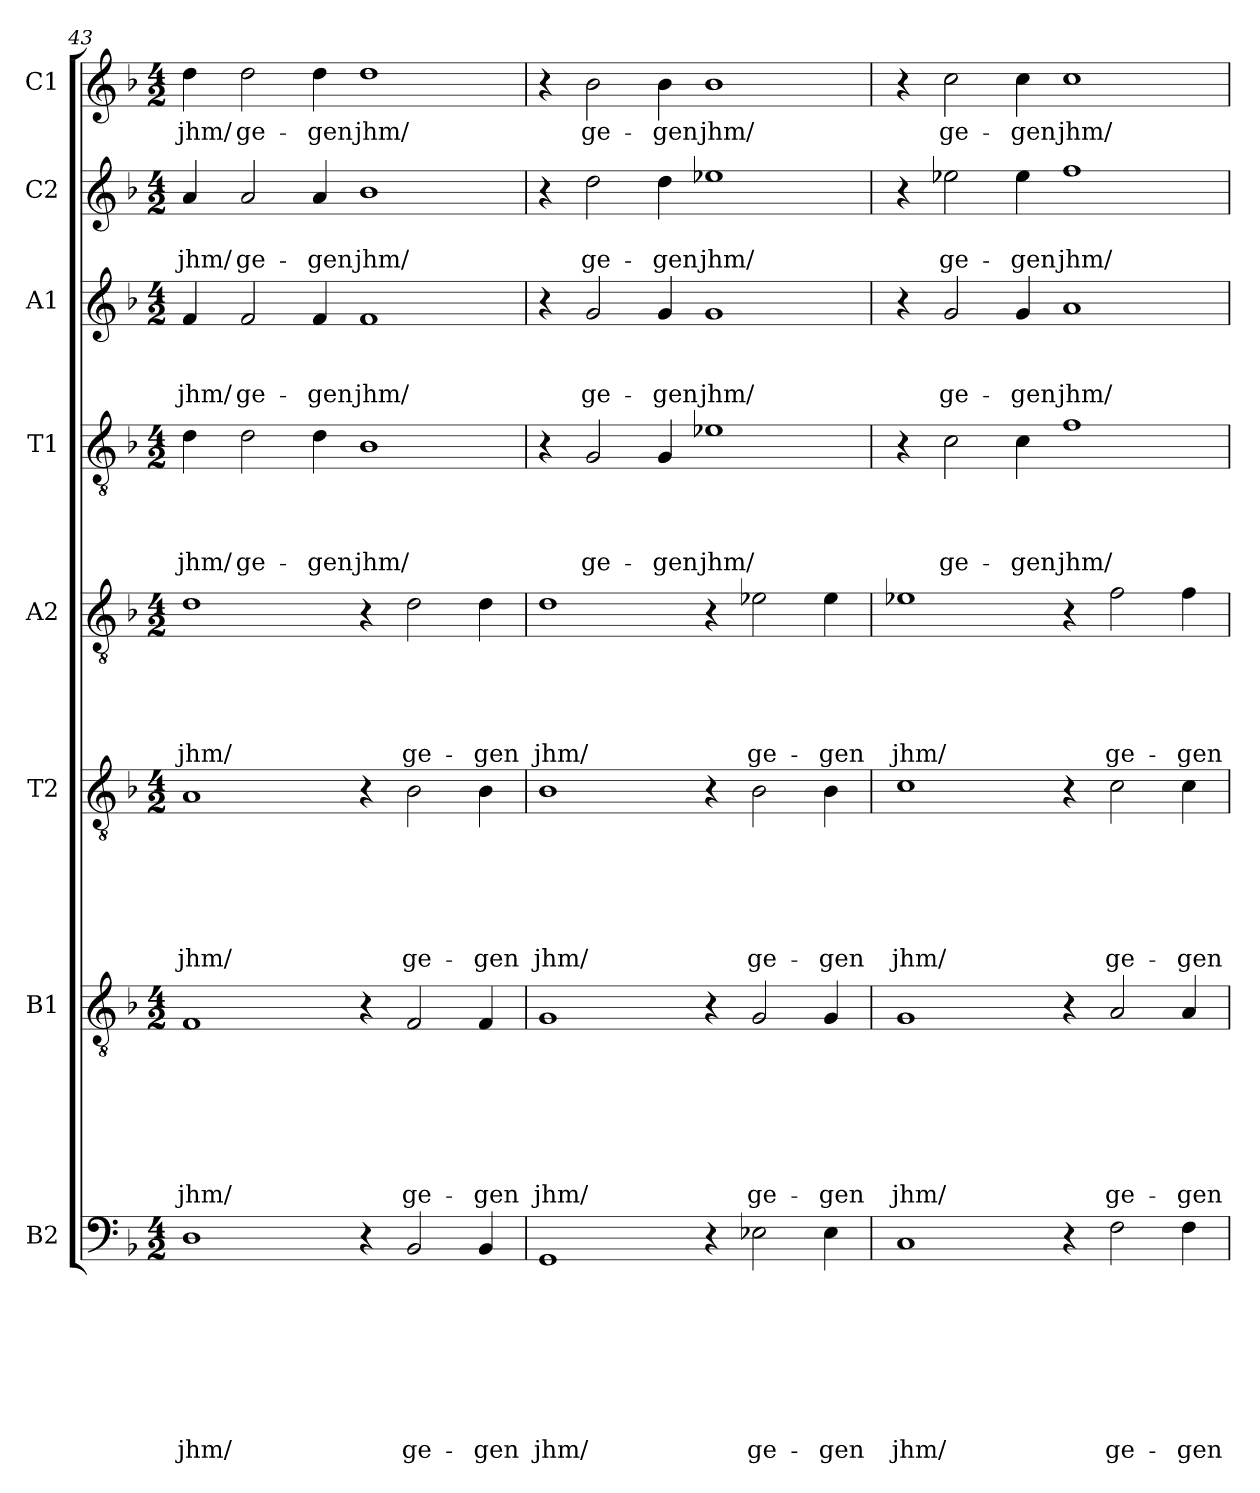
**kern	**text	**text	**text	**text	**text	**text	**text	**text	**kern	**text	**text	**text	**text	**text	**text	**text	**kern	**text	**text	**text	**text	**text	**text	**kern	**text	**text	**text	**text	**text	**kern	**text	**text	**text	**text	**kern	**text	**text	**text	**kern	**text	**text	**kern	**text
*part8	*part8	*part8	*part8	*part8	*part8	*part8	*part8	*part8	*part7	*part7	*part7	*part7	*part7	*part7	*part7	*part7	*part6	*part6	*part6	*part6	*part6	*part6	*part6	*part5	*part5	*part5	*part5	*part5	*part5	*part4	*part4	*part4	*part4	*part4	*part3	*part3	*part3	*part3	*part2	*part2	*part2	*part1	*part1
*staff8	*staff8	*staff8	*staff8	*staff8	*staff8	*staff8	*staff8	*staff8	*staff7	*staff7	*staff7	*staff7	*staff7	*staff7	*staff7	*staff7	*staff6	*staff6	*staff6	*staff6	*staff6	*staff6	*staff6	*staff5	*staff5	*staff5	*staff5	*staff5	*staff5	*staff4	*staff4	*staff4	*staff4	*staff4	*staff3	*staff3	*staff3	*staff3	*staff2	*staff2	*staff2	*staff1	*staff1
*I"B2	*	*	*	*	*	*	*	*	*I"B1	*	*	*	*	*	*	*	*I"T2	*	*	*	*	*	*	*I"A2	*	*	*	*	*	*I"T1	*	*	*	*	*I"A1	*	*	*	*I"C2	*	*	*I"C1	*
*clefF4	*	*	*	*	*	*	*	*	*clefGv2	*	*	*	*	*	*	*	*clefGv2	*	*	*	*	*	*	*clefGv2	*	*	*	*	*	*clefGv2	*	*	*	*	*clefG2	*	*	*	*clefG2	*	*	*clefG2	*
*k[b-]	*	*	*	*	*	*	*	*	*k[b-]	*	*	*	*	*	*	*	*k[b-]	*	*	*	*	*	*	*k[b-]	*	*	*	*	*	*k[b-]	*	*	*	*	*k[b-]	*	*	*	*k[b-]	*	*	*k[b-]	*
*d:	*	*	*	*	*	*	*	*	*d:	*	*	*	*	*	*	*	*d:	*	*	*	*	*	*	*d:	*	*	*	*	*	*d:	*	*	*	*	*d:	*	*	*	*d:	*	*	*d:	*
*M4/2	*	*	*	*	*	*	*	*	*M4/2	*	*	*	*	*	*	*	*M4/2	*	*	*	*	*	*	*M4/2	*	*	*	*	*	*M4/2	*	*	*	*	*M4/2	*	*	*	*M4/2	*	*	*M4/2	*
=43	=43	=43	=43	=43	=43	=43	=43	=43	=43	=43	=43	=43	=43	=43	=43	=43	=43	=43	=43	=43	=43	=43	=43	=43	=43	=43	=43	=43	=43	=43	=43	=43	=43	=43	=43	=43	=43	=43	=43	=43	=43	=43	=43
1D	.	.	.	.	.	.	.	jhm/	1F	.	.	.	.	.	.	jhm/	1A	.	.	.	.	.	jhm/	1d	.	.	.	.	jhm/	4d\	.	.	.	jhm/	4f/	.	.	jhm/	4a/	.	jhm/	4dd\	jhm/
.	.	.	.	.	.	.	.	.	.	.	.	.	.	.	.	.	.	.	.	.	.	.	.	.	.	.	.	.	.	2d\	.	.	.	ge-	2f/	.	.	ge-	2a/	.	ge-	2dd\	ge-
.	.	.	.	.	.	.	.	.	.	.	.	.	.	.	.	.	.	.	.	.	.	.	.	.	.	.	.	.	.	4d\	.	.	.	-gen	4f/	.	.	-gen	4a/	.	-gen	4dd\	-gen
4r	.	.	.	.	.	.	.	.	4r	.	.	.	.	.	.	.	4r	.	.	.	.	.	.	4r	.	.	.	.	.	1B-	.	.	.	jhm/	1f	.	.	jhm/	1b-	.	jhm/	1dd	jhm/
2BB-/	.	.	.	.	.	.	.	ge-	2F/	.	.	.	.	.	.	ge-	2B-\	.	.	.	.	.	ge-	2d\	.	.	.	.	ge-	.	.	.	.	.	.	.	.	.	.	.	.	.	.
4BB-/	.	.	.	.	.	.	.	-gen	4F/	.	.	.	.	.	.	-gen	4B-\	.	.	.	.	.	-gen	4d\	.	.	.	.	-gen	.	.	.	.	.	.	.	.	.	.	.	.	.	.
=44	=44	=44	=44	=44	=44	=44	=44	=44	=44	=44	=44	=44	=44	=44	=44	=44	=44	=44	=44	=44	=44	=44	=44	=44	=44	=44	=44	=44	=44	=44	=44	=44	=44	=44	=44	=44	=44	=44	=44	=44	=44	=44	=44
1GG	.	.	.	.	.	.	.	jhm/	1G	.	.	.	.	.	.	jhm/	1B-	.	.	.	.	.	jhm/	1d	.	.	.	.	jhm/	4r	.	.	.	.	4r	.	.	.	4r	.	.	4r	.
.	.	.	.	.	.	.	.	.	.	.	.	.	.	.	.	.	.	.	.	.	.	.	.	.	.	.	.	.	.	2G/	.	.	.	ge-	2g/	.	.	ge-	2dd\	.	ge-	2b-\	ge-
.	.	.	.	.	.	.	.	.	.	.	.	.	.	.	.	.	.	.	.	.	.	.	.	.	.	.	.	.	.	4G/	.	.	.	-gen	4g/	.	.	-gen	4dd\	.	-gen	4b-\	-gen
4r	.	.	.	.	.	.	.	.	4r	.	.	.	.	.	.	.	4r	.	.	.	.	.	.	4r	.	.	.	.	.	1e-X	.	.	.	jhm/	1g	.	.	jhm/	1ee-X	.	jhm/	1b-	jhm/
2E-X\	.	.	.	.	.	.	.	ge-	2G/	.	.	.	.	.	.	ge-	2B-\	.	.	.	.	.	ge-	2e-\	.	.	.	.	ge-	.	.	.	.	.	.	.	.	.	.	.	.	.	.
4E-\	.	.	.	.	.	.	.	-gen	4G/	.	.	.	.	.	.	-gen	4B-\	.	.	.	.	.	-gen	4e-\	.	.	.	.	-gen	.	.	.	.	.	.	.	.	.	.	.	.	.	.
=45	=45	=45	=45	=45	=45	=45	=45	=45	=45	=45	=45	=45	=45	=45	=45	=45	=45	=45	=45	=45	=45	=45	=45	=45	=45	=45	=45	=45	=45	=45	=45	=45	=45	=45	=45	=45	=45	=45	=45	=45	=45	=45	=45
1C	.	.	.	.	.	.	.	jhm/	1G	.	.	.	.	.	.	jhm/	1c	.	.	.	.	.	jhm/	1e-	.	.	.	.	jhm/	4r	.	.	.	.	4r	.	.	.	4r	.	.	4r	.
.	.	.	.	.	.	.	.	.	.	.	.	.	.	.	.	.	.	.	.	.	.	.	.	.	.	.	.	.	.	2c\	.	.	.	ge-	2g/	.	.	ge-	2ee-X\	.	ge-	2cc\	ge-
.	.	.	.	.	.	.	.	.	.	.	.	.	.	.	.	.	.	.	.	.	.	.	.	.	.	.	.	.	.	4c\	.	.	.	-gen	4g/	.	.	-gen	4ee-\	.	-gen	4cc\	-gen
4r	.	.	.	.	.	.	.	.	4r	.	.	.	.	.	.	.	4r	.	.	.	.	.	.	4r	.	.	.	.	.	1f	.	.	.	jhm/	1a	.	.	jhm/	1ff	.	jhm/	1cc	jhm/
2F\	.	.	.	.	.	.	.	ge-	2A/	.	.	.	.	.	.	ge-	2c\	.	.	.	.	.	ge-	2f\	.	.	.	.	ge-	.	.	.	.	.	.	.	.	.	.	.	.	.	.
4F\	.	.	.	.	.	.	.	-gen	4A/	.	.	.	.	.	.	-gen	4c\	.	.	.	.	.	-gen	4f\	.	.	.	.	-gen	.	.	.	.	.	.	.	.	.	.	.	.	.	.
=	=	=	=	=	=	=	=	=	=	=	=	=	=	=	=	=	=	=	=	=	=	=	=	=	=	=	=	=	=	=	=	=	=	=	=	=	=	=	=	=	=	=	=
*-	*-	*-	*-	*-	*-	*-	*-	*-	*-	*-	*-	*-	*-	*-	*-	*-	*-	*-	*-	*-	*-	*-	*-	*-	*-	*-	*-	*-	*-	*-	*-	*-	*-	*-	*-	*-	*-	*-	*-	*-	*-	*-	*-
